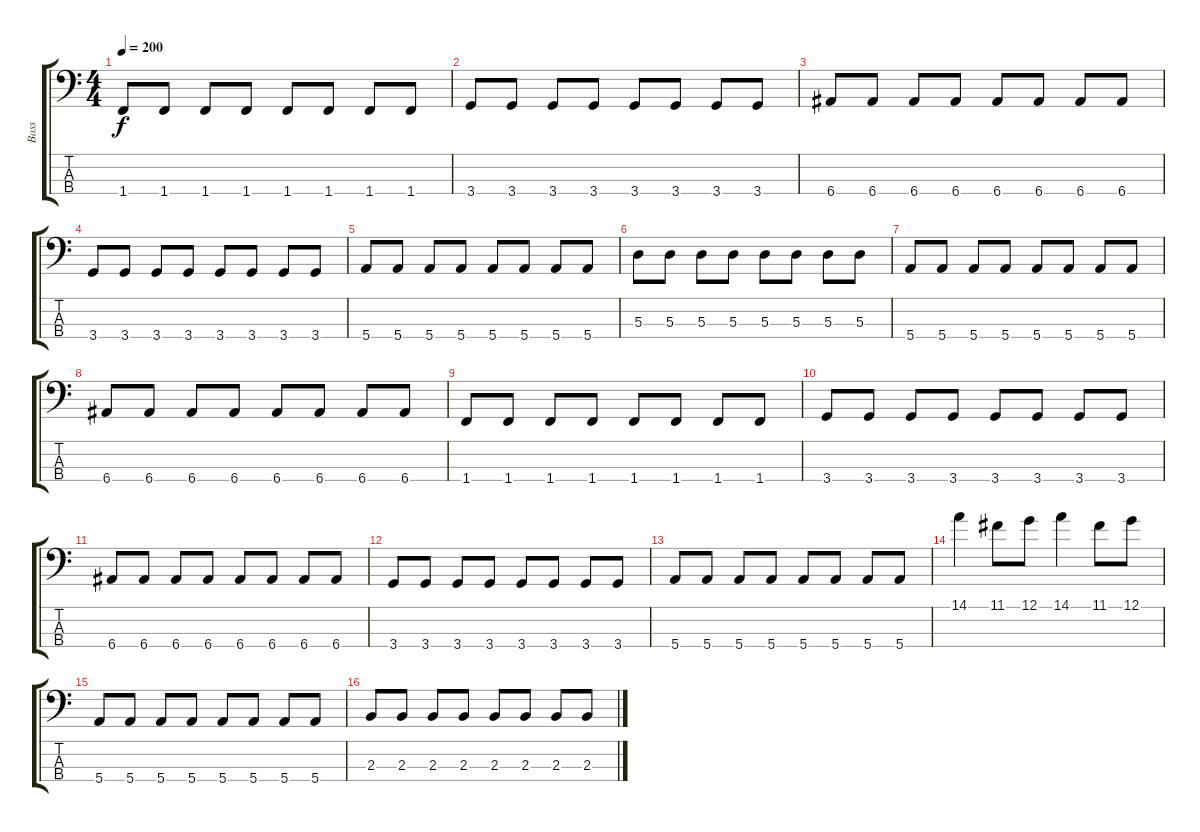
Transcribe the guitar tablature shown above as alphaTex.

\track ("Bass" "Bass") {instrument electricbassfinger}
\staff {score tabs}
\tuning (G2 D2 A1 E1) {hide}
\ts (4 4)
\tempo 200
\clef f4
\ks c
1.4.8{dy f} 1.4.8 1.4.8 1.4.8 1.4.8 1.4.8 1.4.8 1.4.8 |
3.4.8 3.4.8 3.4.8 3.4.8 3.4.8 3.4.8 3.4.8 3.4.8 |
6.4.8 6.4.8 6.4.8 6.4.8 6.4.8 6.4.8 6.4.8 6.4.8 |
3.4.8 3.4.8 3.4.8 3.4.8 3.4.8 3.4.8 3.4.8 3.4.8 |
5.4.8 5.4.8 5.4.8 5.4.8 5.4.8 5.4.8 5.4.8 5.4.8 |
5.3.8 5.3.8 5.3.8 5.3.8 5.3.8 5.3.8 5.3.8 5.3.8 |
5.4.8 5.4.8 5.4.8 5.4.8 5.4.8 5.4.8 5.4.8 5.4.8 |
6.4.8 6.4.8 6.4.8 6.4.8 6.4.8 6.4.8 6.4.8 6.4.8 |
1.4.8 1.4.8 1.4.8 1.4.8 1.4.8 1.4.8 1.4.8 1.4.8 |
3.4.8 3.4.8 3.4.8 3.4.8 3.4.8 3.4.8 3.4.8 3.4.8 |
6.4.8 6.4.8 6.4.8 6.4.8 6.4.8 6.4.8 6.4.8 6.4.8 |
3.4.8 3.4.8 3.4.8 3.4.8 3.4.8 3.4.8 3.4.8 3.4.8 |
5.4.8 5.4.8 5.4.8 5.4.8 5.4.8 5.4.8 5.4.8 5.4.8 |
14.1.4 11.1.8 12.1.8 14.1.4 11.1.8 12.1.8 |
5.4.8 5.4.8 5.4.8 5.4.8 5.4.8 5.4.8 5.4.8 5.4.8 |
2.3.8 2.3.8 2.3.8 2.3.8 2.3.8 2.3.8 2.3.8 2.3.8
